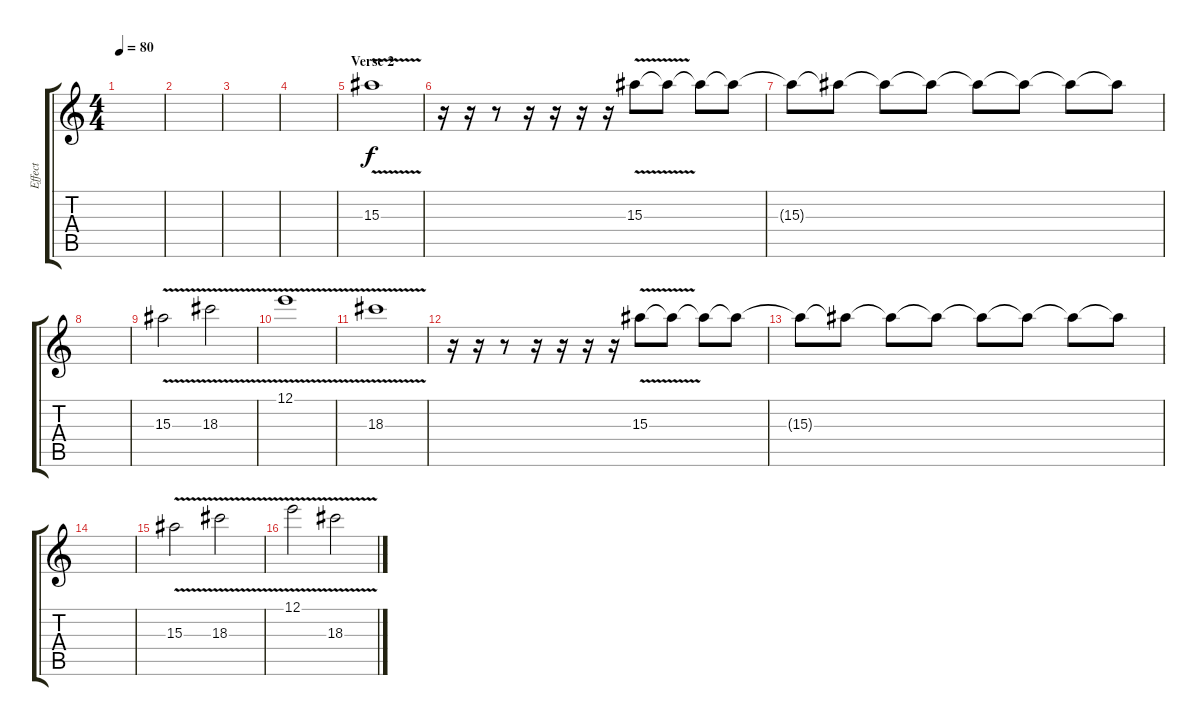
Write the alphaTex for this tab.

\track ("Effect" "Effect") {instrument overdrivenguitar}
\staff {score tabs}
\tuning (E4 B3 G3 D3 A2 E2) {hide}
\ts (4 4)
\tempo 80
\clef g2
\ks c
|
|
|
|
\section ("" "Verse 2")
15.3{v}.1{volume 16 instrument overdrivenguitar} |
r.16{volume 13 instrument overdrivenguitar} r.16 r.8 r.16 r.16 r.16 r.16 15.3{v}.8{volume 16 instrument overdrivenguitar} 15.3{t}.8 15.3{t}.8 15.3{t}.8 |
15.3{t}.8{volume 11 instrument overdrivenguitar} 15.3{t}.8 15.3{t}.8 15.3{t}.8{volume 16 instrument overdrivenguitar} 15.3{t}.8 15.3{t}.8 15.3{t}.8 15.3{t}.8 |
|
15.3{v}.2 18.3{v}.2 |
12.1{v}.1 |
18.3{v}.1 |
r.16 r.16 r.8 r.16 r.16 r.16 r.16 15.3{v}.8 15.3{t}.8 15.3{t}.8 15.3{t}.8 |
15.3{t}.8 15.3{t}.8 15.3{t}.8 15.3{t}.8 15.3{t}.8 15.3{t}.8 15.3{t}.8 15.3{t}.8 |
|
15.3{v}.2 18.3{v}.2 |
12.1{v}.2 18.3{v}.2
